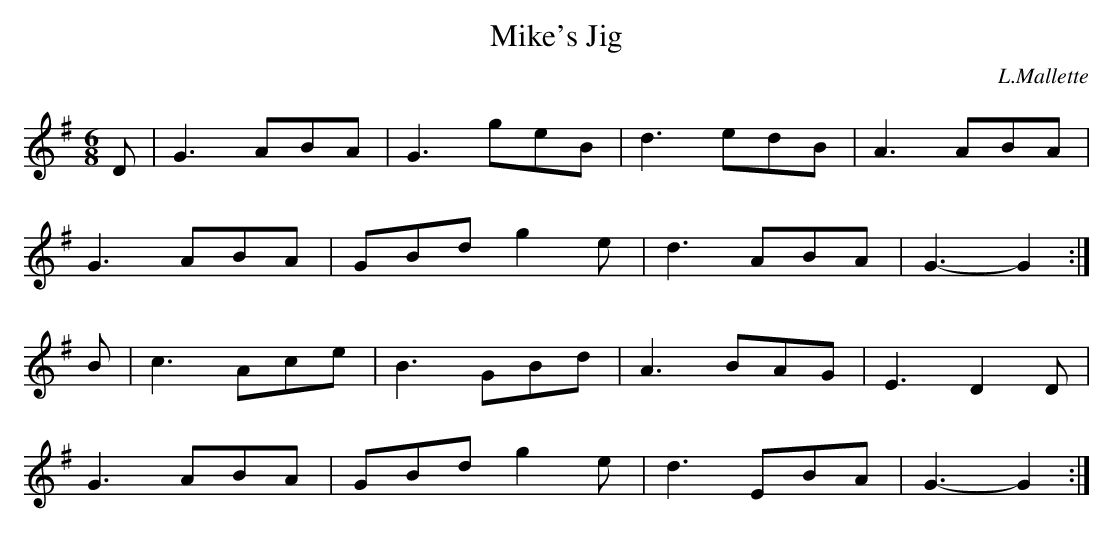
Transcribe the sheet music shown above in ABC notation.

X:1
T: Mike's Jig
C: L.Mallette
M: 6/8
L: 1/8
K: G
D | G3 ABA | G3 geB | d3 edB | A3 ABA |
G3 ABA | GBd g2 e | d3 ABA | G3-G2 :|
B | c3 Ace | B3 GBd | A3 BAG | E3 D2 D |
G3 ABA | GBd g2 e | d3 EBA | G3-G2 :|
